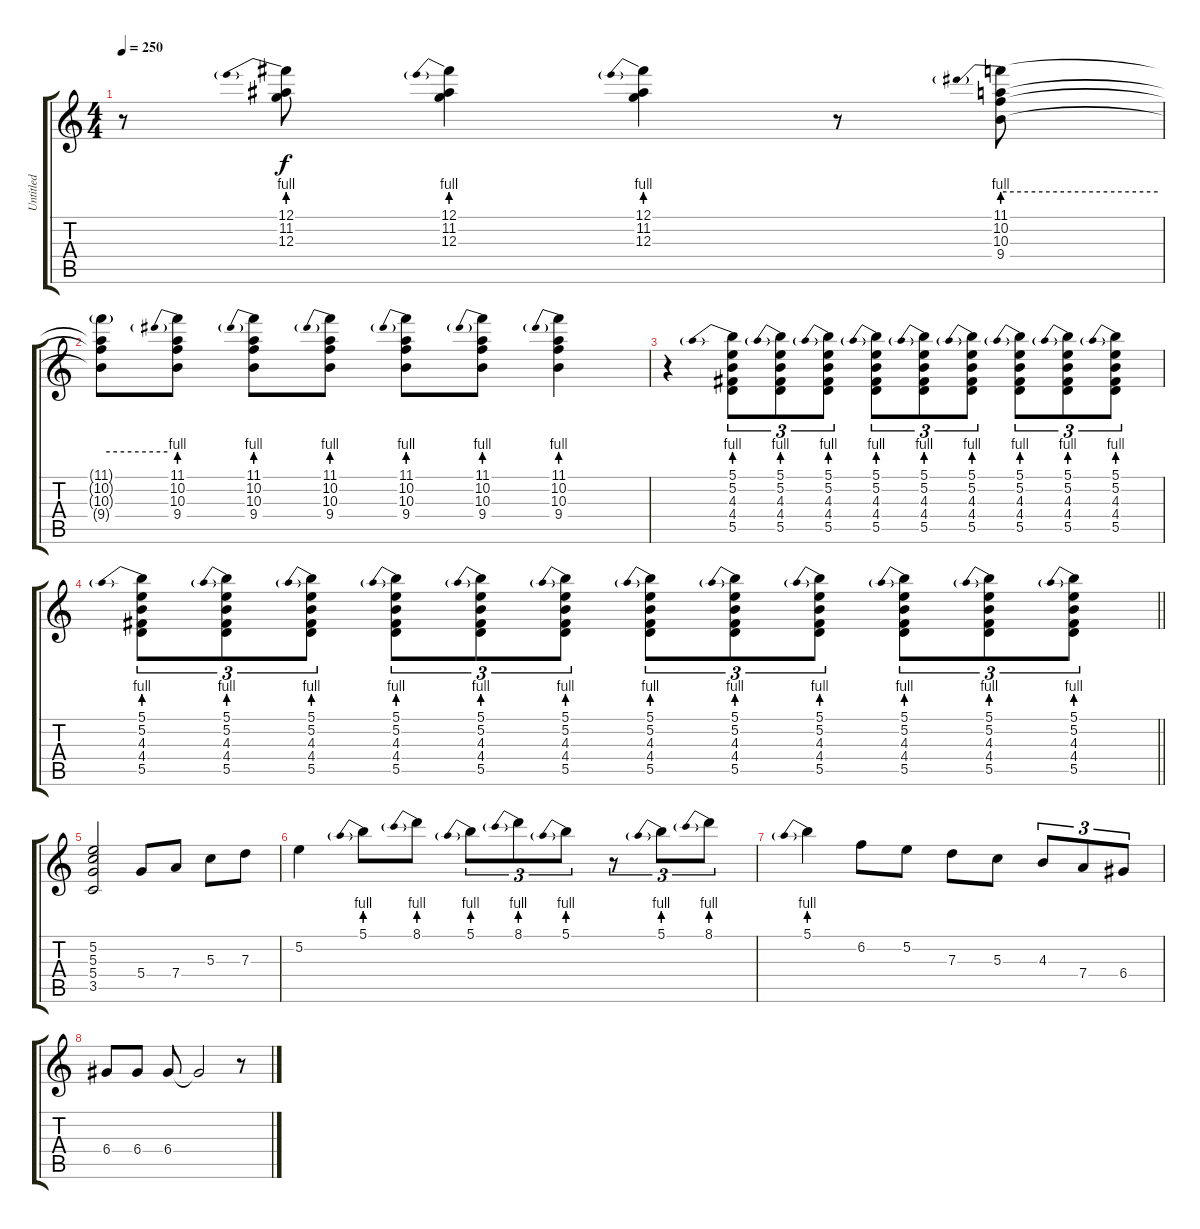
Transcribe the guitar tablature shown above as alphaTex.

\track ("Untitled" "Untitled") {instrument acousticguitarsteel}
\staff {score tabs}
\tuning (E4 B3 G3 D3 A2 E2) {hide}
\ts (4 4)
\tempo 250
\clef g2
\ks c
r.8{dy f} (12.1{be (prebend 0 4 60 4)} 11.2 12.3).8 (12.1{be (prebend 0 4 60 4)} 11.2 12.3).4 (12.1{be (prebend 0 4 60 4)} 11.2 12.3).4 r.8 (11.1{be (prebend 0 4 60 4)} 10.2 10.3 9.4).8 |
(11.1{be (hold 0 4 60 4) t} 10.2{t} 10.3{t} 9.4{t}).8 (11.1{be (prebend 0 4 60 4)} 10.2 10.3 9.4).8 (11.1{be (prebend 0 4 60 4)} 10.2 10.3 9.4).8 (11.1{be (prebend 0 4 60 4)} 10.2 10.3 9.4).8 (11.1{be (prebend 0 4 60 4)} 10.2 10.3 9.4).8 (11.1{be (prebend 0 4 60 4)} 10.2 10.3 9.4).8 (11.1{be (prebend 0 4 60 4)} 10.2 10.3 9.4).4 |
r.4 (5.1{be (prebend 0 4 60 4)} 5.2 4.3 4.4 5.5).8{tu (3 2)} (5.1{be (prebend 0 4 60 4)} 5.2 4.3 4.4 5.5).8{tu (3 2)} (5.1{be (prebend 0 4 60 4)} 5.2 4.3 4.4 5.5).8{tu (3 2)} (5.1{be (prebend 0 4 60 4)} 5.2 4.3 4.4 5.5).8{tu (3 2)} (5.1{be (prebend 0 4 60 4)} 5.2 4.3 4.4 5.5).8{tu (3 2)} (5.1{be (prebend 0 4 60 4)} 5.2 4.3 4.4 5.5).8{tu (3 2)} (5.1{be (prebend 0 4 60 4)} 5.2 4.3 4.4 5.5).8{tu (3 2)} (5.1{be (prebend 0 4 60 4)} 5.2 4.3 4.4 5.5).8{tu (3 2)} (5.1{be (prebend 0 4 60 4)} 5.2 4.3 4.4 5.5).8{tu (3 2)} |
\barLineRight lightlight
(5.1{be (prebend 0 4 60 4)} 5.2 4.3 4.4 5.5).8{tu (3 2)} (5.1{be (prebend 0 4 60 4)} 5.2 4.3 4.4 5.5).8{tu (3 2)} (5.1{be (prebend 0 4 60 4)} 5.2 4.3 4.4 5.5).8{tu (3 2)} (5.1{be (prebend 0 4 60 4)} 5.2 4.3 4.4 5.5).8{tu (3 2)} (5.1{be (prebend 0 4 60 4)} 5.2 4.3 4.4 5.5).8{tu (3 2)} (5.1{be (prebend 0 4 60 4)} 5.2 4.3 4.4 5.5).8{tu (3 2)} (5.1{be (prebend 0 4 60 4)} 5.2 4.3 4.4 5.5).8{tu (3 2)} (5.1{be (prebend 0 4 60 4)} 5.2 4.3 4.4 5.5).8{tu (3 2)} (5.1{be (prebend 0 4 60 4)} 5.2 4.3 4.4 5.5).8{tu (3 2)} (5.1{be (prebend 0 4 60 4)} 5.2 4.3 4.4 5.5).8{tu (3 2)} (5.1{be (prebend 0 4 60 4)} 5.2 4.3 4.4 5.5).8{tu (3 2)} (5.1{be (prebend 0 4 60 4)} 5.2 4.3 4.4 5.5).8{tu (3 2)} |
(5.2 5.3 5.4 3.5).2 5.4.8 7.4.8 5.3.8 7.3.8 |
5.2.4 5.1{be (prebend 0 4 60 4)}.8 8.1{be (prebend 0 4 60 4)}.8 5.1{be (prebend 0 4 60 4)}.8{tu (3 2)} 8.1{be (prebend 0 4 60 4)}.8{tu (3 2)} 5.1{be (prebend 0 4 60 4)}.8{tu (3 2)} r.8{tu (3 2)} 5.1{be (prebend 0 4 60 4)}.8{tu (3 2)} 8.1{be (prebend 0 4 60 4)}.8{tu (3 2)} |
5.1{be (prebend 0 4 60 4)}.4 6.2.8 5.2.8 7.3.8 5.3.8 4.3.8{tu (3 2)} 7.4.8{tu (3 2)} 6.4.8{tu (3 2)} |
6.4.8 6.4.8 6.4.8 6.4{t}.2 r.8
